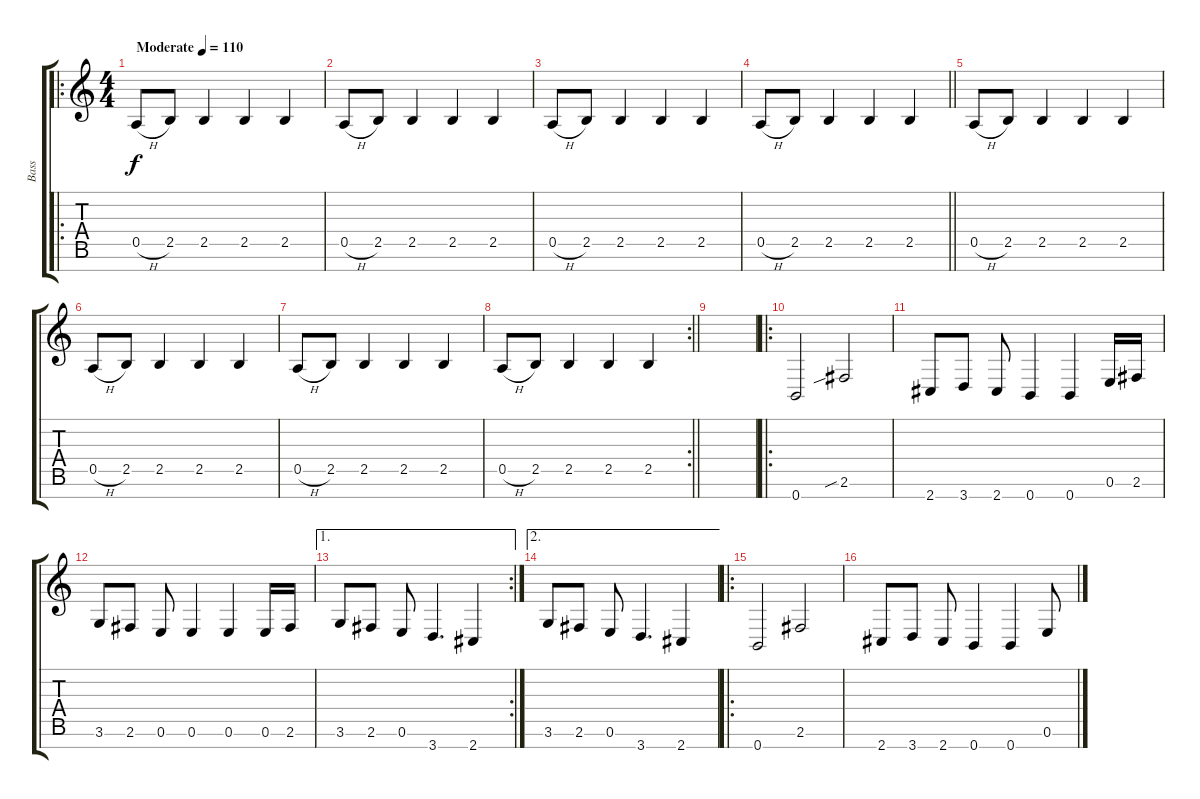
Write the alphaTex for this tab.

\track ("Bass" "Bass") {instrument electricbassfinger}
\staff {score tabs}
\tuning (E4 B3 G3 D3 A2 E2 B1) {hide}
\ro
\ts (4 4)
\tempo (110 "Moderate")
\clef g2
\ks c
0.5{h}.8{dy f instrument electricbassfinger} 2.5.8 2.5.4 2.5.4 2.5.4 |
0.5{h}.8 2.5.8 2.5.4 2.5.4 2.5.4 |
0.5{h}.8 2.5.8 2.5.4 2.5.4 2.5.4 |
\barLineRight lightlight
0.5{h}.8 2.5.8 2.5.4 2.5.4 2.5.4 |
0.5{h}.8 2.5.8 2.5.4 2.5.4 2.5.4 |
0.5{h}.8 2.5.8 2.5.4 2.5.4 2.5.4 |
0.5{h}.8 2.5.8 2.5.4 2.5.4 2.5.4 |
\rc 2
\barLineRight lightlight
0.5{h}.8 2.5.8 2.5.4 2.5.4 2.5.4 |
|
\ro
0.7.2 2.6{sib}.2 |
2.7.8 3.7.8 2.7.8 0.7.4 0.7.4 0.6.16 2.6.16 |
3.6.8 2.6.8 0.6.8 0.6.4 0.6.4 0.6.16 2.6.16 |
\ae 1
\rc 2
3.6.8 2.6.8 0.6.8 3.7.4{d} 2.7.4 |
\ae 2
3.6.8 2.6.8 0.6.8 3.7.4{d} 2.7.4 |
\ro
0.7.2 2.6.2 |
2.7.8 3.7.8 2.7.8 0.7.4 0.7.4 0.6.8
